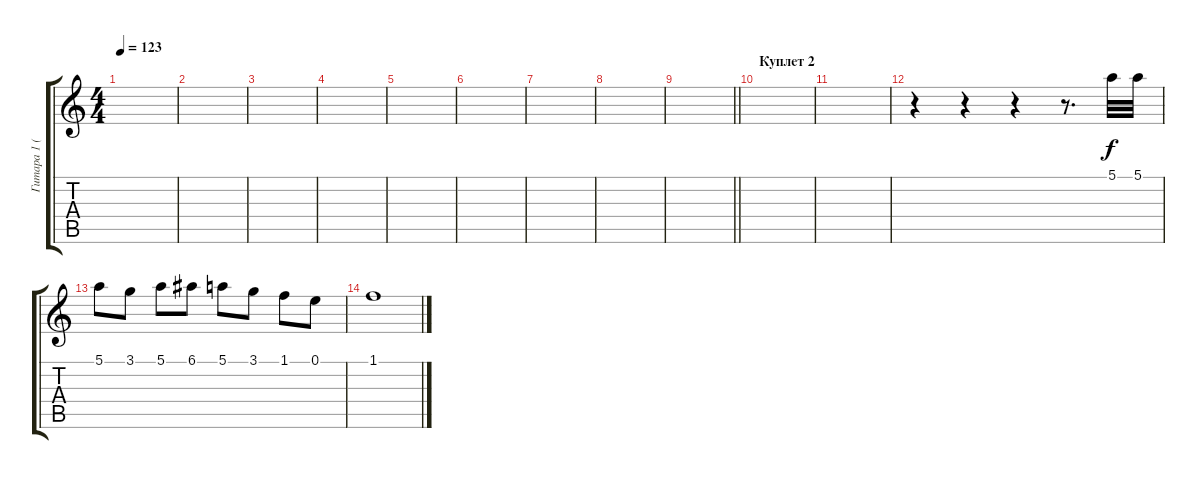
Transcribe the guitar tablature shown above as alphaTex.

\track ("Гитара 1 (соло)" "Гитара 1 (") {instrument acousticguitarnylon}
\staff {score tabs}
\tuning (E4 B3 G3 D3 A2 E2) {hide}
\ts (4 4)
\tempo 123
\clef g2
\ks c
|
|
|
|
|
|
|
|
\barLineRight lightlight
|
\section ("" "Куплет 2")
|
|
r.4 r.4 r.4 r.8{d} 5.1.32 5.1.32 |
5.1.8 3.1.8 5.1.8 6.1.8 5.1.8 3.1.8 1.1.8 0.1.8 |
1.1.1
